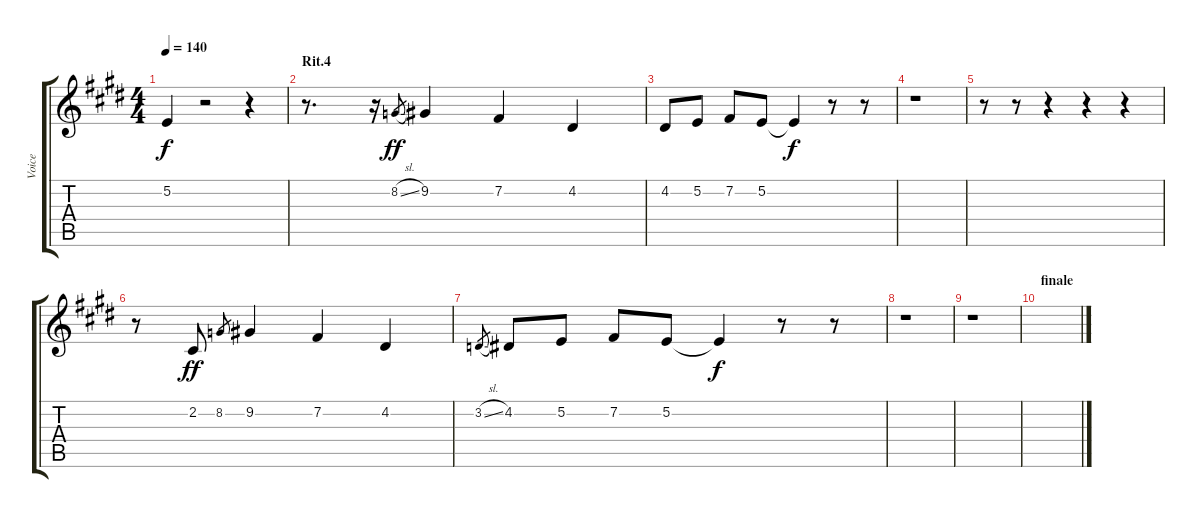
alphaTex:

\track ("Voice" "Voice") {instrument lead4chiff}
\staff {score tabs}
\tuning (E4 B3 G3 D3 A2 E2) {hide}
\ts (4 4)
\tempo 140
\clef g2
\ks c#minor
5.2{t}.4{dy f} r.2 r.4 |
\section ("" "Rit.4")
r.8{d} r.16 8.2{sl}.8{gr dy ff} 9.2.4 7.2.4 4.2.4 |
4.2.8 5.2.8 7.2.8 5.2.8 5.2{t}.4{dy f} r.8 r.8 |
r.1 |
r.8 r.8 r.4 r.4 r.4 |
r.8 2.2.8{dy ff} 8.2.8{gr} 9.2.4 7.2.4 4.2.4 |
3.2{sl}.8{gr} 4.2.8 5.2.8 7.2.8 5.2.8 5.2{t}.4{dy f} r.8 r.8 |
r.1 |
r.1 |
\section ("" "finale")
